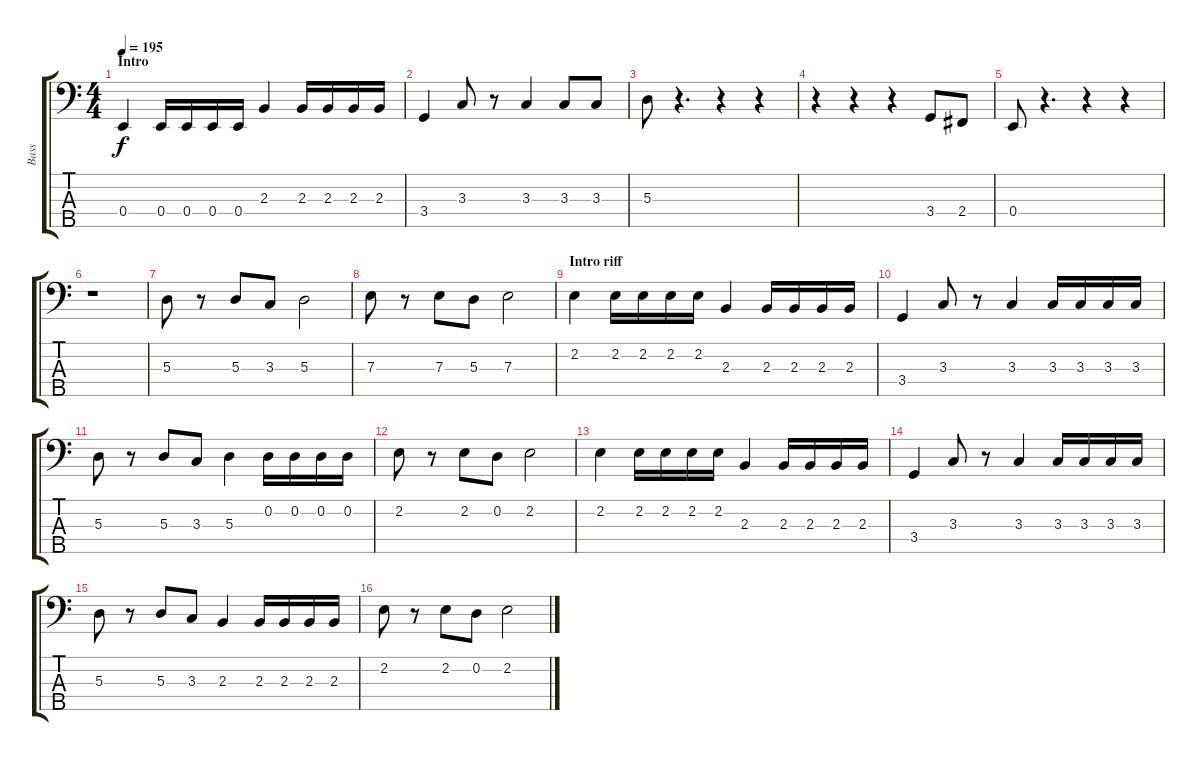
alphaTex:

\track ("Bass" "Bass") {instrument electricbasspick}
\staff {score tabs}
\tuning (G2 D2 A1 E1 B0) {hide}
\ts (4 4)
\section ("" "Intro")
\tempo 195
\clef f4
\ks c
0.4.4{dy f instrument electricbasspick} 0.4.16 0.4.16 0.4.16 0.4.16 2.3.4 2.3.16 2.3.16 2.3.16 2.3.16 |
3.4.4 3.3.8 r.8 3.3.4 3.3.8 3.3.8 |
5.3.8 r.4{d} r.4 r.4 |
r.4 r.4 r.4 3.4.8 2.4.8 |
0.4.8 r.4{d} r.4 r.4 |
r.1 |
5.3.8 r.8 5.3.8 3.3.8 5.3.2 |
7.3.8 r.8 7.3.8 5.3.8 7.3.2 |
\section ("" "Intro riff")
2.2.4 2.2.16 2.2.16 2.2.16 2.2.16 2.3.4 2.3.16 2.3.16 2.3.16 2.3.16 |
3.4.4 3.3.8 r.8 3.3.4 3.3.16 3.3.16 3.3.16 3.3.16 |
5.3.8 r.8 5.3.8 3.3.8 5.3.4 0.2.16 0.2.16 0.2.16 0.2.16 |
2.2.8 r.8 2.2.8 0.2.8 2.2.2 |
2.2.4 2.2.16 2.2.16 2.2.16 2.2.16 2.3.4 2.3.16 2.3.16 2.3.16 2.3.16 |
3.4.4 3.3.8 r.8 3.3.4 3.3.16 3.3.16 3.3.16 3.3.16 |
5.3.8 r.8 5.3.8 3.3.8 2.3.4 2.3.16 2.3.16 2.3.16 2.3.16 |
2.2.8 r.8 2.2.8 0.2.8 2.2.2
